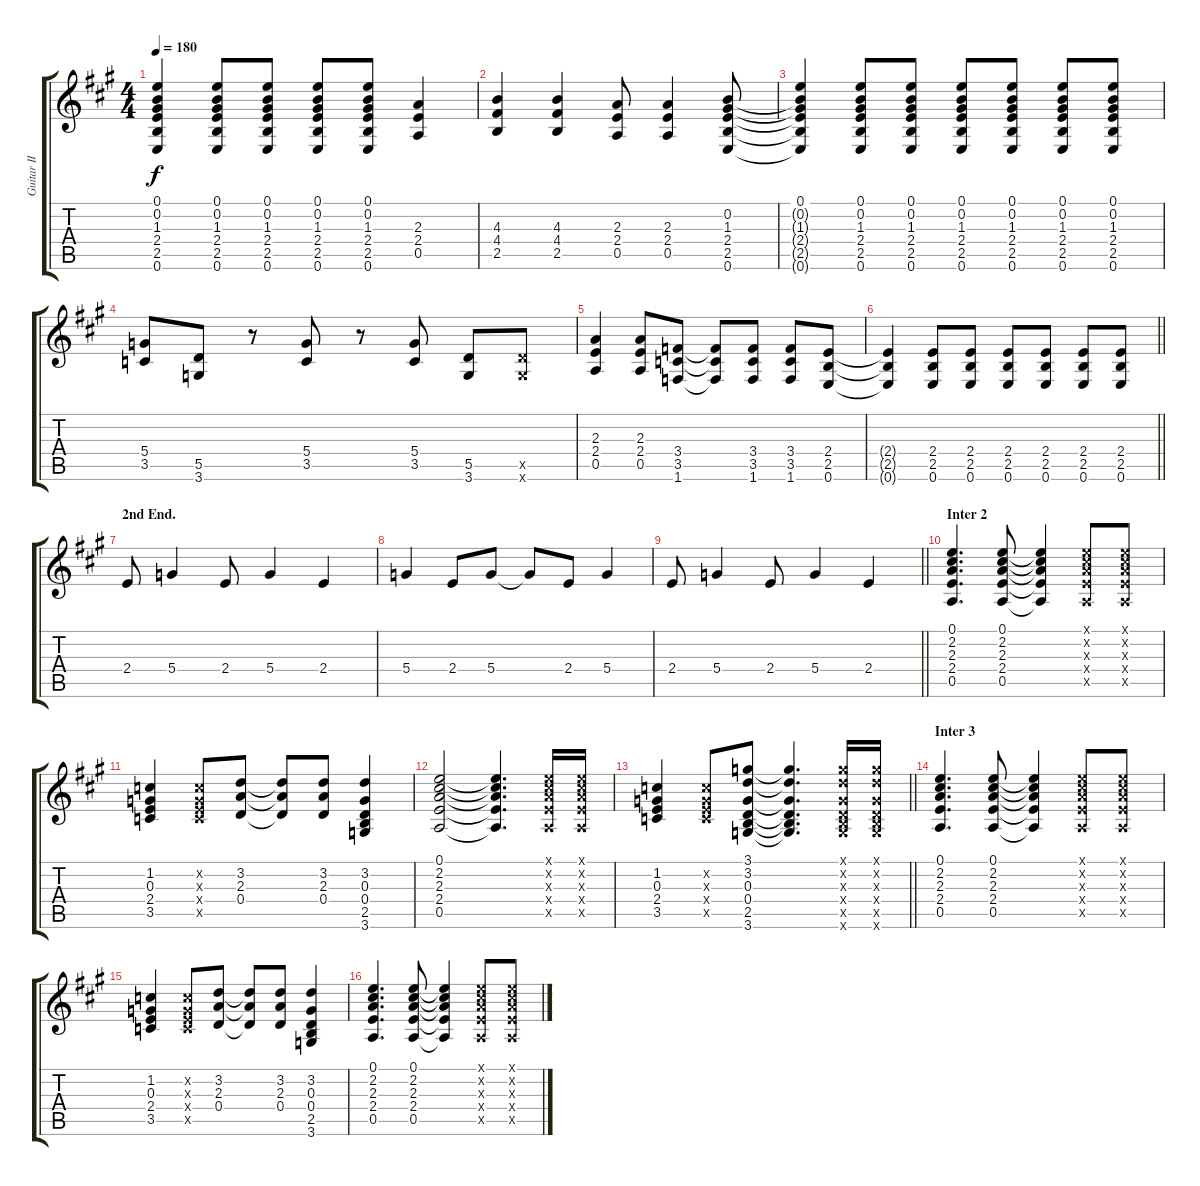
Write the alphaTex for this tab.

\track ("Guitar II" "Guitar II") {instrument overdrivenguitar}
\staff {score tabs}
\tuning (E4 B3 G3 D3 A2 E2) {hide}
\ts (4 4)
\tempo 180
\clef g2
\ks a
(0.1{t} 0.2{t} 1.3{t} 2.4{t} 2.5{t} 0.6{t}).4{dy f} (0.1 0.2 1.3 2.4 2.5 0.6).8 (0.1 0.2 1.3 2.4 2.5 0.6).8 (0.1 0.2 1.3 2.4 2.5 0.6).8 (0.1 0.2 1.3 2.4 2.5 0.6).8 (2.3 2.4 0.5).4 |
(4.3 4.4 2.5).4 (4.3 4.4 2.5).4 (2.3 2.4 0.5).8 (2.3 2.4 0.5).4 (0.2 1.3 2.4 2.5 0.6).8 |
(0.1 0.2{t} 1.3{t} 2.4{t} 2.5{t} 0.6{t}).4 (0.1 0.2 1.3 2.4 2.5 0.6).8 (0.1 0.2 1.3 2.4 2.5 0.6).8 (0.1 0.2 1.3 2.4 2.5 0.6).8 (0.1 0.2 1.3 2.4 2.5 0.6).8 (0.1 0.2 1.3 2.4 2.5 0.6).8 (0.1 0.2 1.3 2.4 2.5 0.6).8 |
(5.4 3.5).8 (5.5 3.6).8 r.8 (5.4 3.5).8 r.8 (5.4 3.5).8 (5.5 3.6).8 (5.5{x} 3.6{x}).8 |
(2.3 2.4 0.5).4 (2.3 2.4 0.5).8 (3.4 3.5 1.6).8 (3.4{t} 3.5{t} 1.6{t}).8 (3.4 3.5 1.6).8 (3.4 3.5 1.6).8 (2.4 2.5 0.6).8 |
\barLineRight lightlight
(2.4{t} 2.5{t} 0.6{t}).4 (2.4 2.5 0.6).8 (2.4 2.5 0.6).8 (2.4 2.5 0.6).8 (2.4 2.5 0.6).8 (2.4 2.5 0.6).8 (2.4 2.5 0.6).8 |
\section ("" "2nd End.")
2.4.8 5.4.4 2.4.8 5.4.4 2.4.4 |
5.4.4 2.4.8 5.4.8 5.4{t}.8 2.4.8 5.4.4 |
\barLineRight lightlight
2.4.8 5.4.4 2.4.8 5.4.4 2.4.4 |
\section ("" "Inter 2")
(0.1 2.2 2.3 2.4 0.5).4{d} (0.1 2.2 2.3 2.4 0.5).8 (0.1{t} 2.2{t} 2.3{t} 2.4{t} 0.5{t}).4 (0.1{x} 2.2{x} 2.3{x} 2.4{x} 0.5{x}).8 (0.1{x} 2.2{x} 2.3{x} 2.4{x} 0.5{x}).8 |
(1.2 0.3 2.4 3.5).4 (1.2{x} 0.3{x} 2.4{x} 3.5{x}).8 (3.2 2.3 0.4).8 (3.2{t} 2.3{t} 0.4{t}).8 (3.2 2.3 0.4).8 (3.2 0.3 0.4 2.5 3.6).4 |
(0.1 2.2 2.3 2.4 0.5).2 (0.1{t} 2.2{t} 2.3{t} 2.4{t} 0.5{t}).4{d} (0.1{x} 2.2{x} 2.3{x} 2.4{x} 0.5{x}).16 (0.1{x} 2.2{x} 2.3{x} 2.4{x} 0.5{x}).16 |
\barLineRight lightlight
(1.2 0.3 2.4 3.5).4 (1.2{x} 0.3{x} 2.4{x} 3.5{x}).8 (3.1 3.2 0.3 0.4 2.5 3.6).8 (3.1{t} 3.2{t} 0.3{t} 0.4{t} 2.5{t} 3.6{t}).4{d} (3.1{x} 3.2{x} 0.3{x} 0.4{x} 2.5{x} 3.6{x}).16 (3.1{x} 3.2{x} 0.3{x} 0.4{x} 2.5{x} 3.6{x}).16 |
\section ("" "Inter 3")
(0.1 2.2 2.3 2.4 0.5).4{d} (0.1 2.2 2.3 2.4 0.5).8 (0.1{t} 2.2{t} 2.3{t} 2.4{t} 0.5{t}).4 (0.1{x} 2.2{x} 2.3{x} 2.4{x} 0.5{x}).8 (0.1{x} 2.2{x} 2.3{x} 2.4{x} 0.5{x}).8 |
(1.2 0.3 2.4 3.5).4 (1.2{x} 0.3{x} 2.4{x} 3.5{x}).8 (3.2 2.3 0.4).8 (3.2{t} 2.3{t} 0.4{t}).8 (3.2 2.3 0.4).8 (3.2 0.3 0.4 2.5 3.6).4 |
(0.1 2.2 2.3 2.4 0.5).4{d} (0.1 2.2 2.3 2.4 0.5).8 (0.1{t} 2.2{t} 2.3{t} 2.4{t} 0.5{t}).4 (0.1{x} 2.2{x} 2.3{x} 2.4{x} 0.5{x}).8 (0.1{x} 2.2{x} 2.3{x} 2.4{x} 0.5{x}).8
